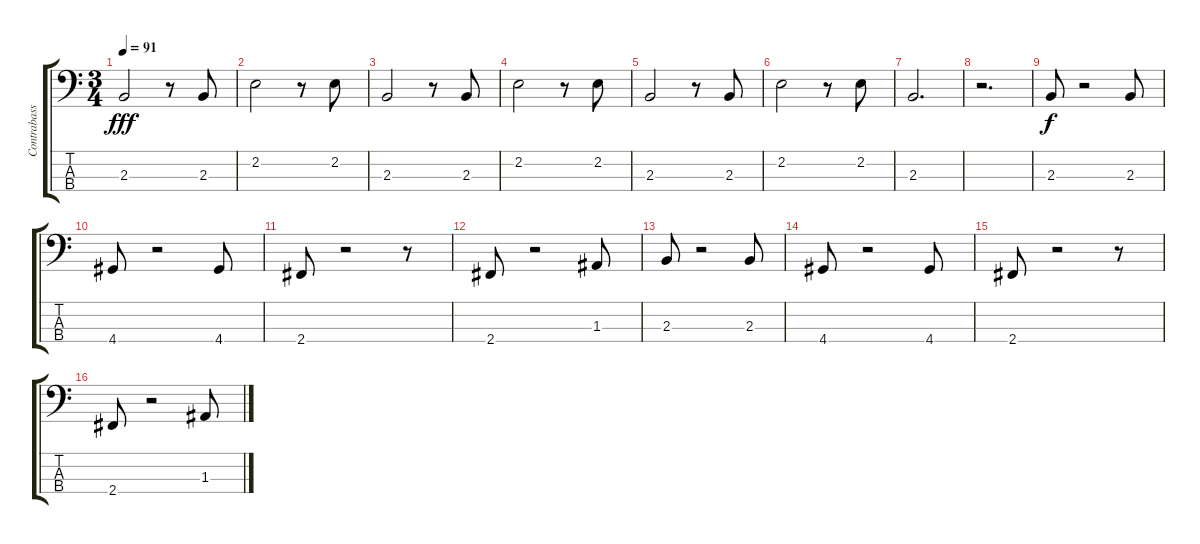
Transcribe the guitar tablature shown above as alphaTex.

\track ("Contrabass" "Contrabass") {instrument acousticguitarsteel}
\staff {score tabs}
\tuning (G2 D2 A1 E1) {hide}
\ts (3 4)
\tempo 91
\clef f4
\ks c
2.3.2{dy fff} r.8 2.3.8 |
2.2.2 r.8 2.2.8 |
2.3.2 r.8 2.3.8 |
2.2.2 r.8 2.2.8 |
2.3.2 r.8 2.3.8 |
2.2.2 r.8 2.2.8 |
2.3.2{d} |
r.2{d} |
2.3.8{dy f} r.2 2.3.8 |
4.4.8 r.2 4.4.8 |
2.4.8 r.2 r.8 |
2.4.8 r.2 1.3.8 |
2.3.8 r.2 2.3.8 |
4.4.8 r.2 4.4.8 |
2.4.8 r.2 r.8 |
2.4.8 r.2 1.3.8
